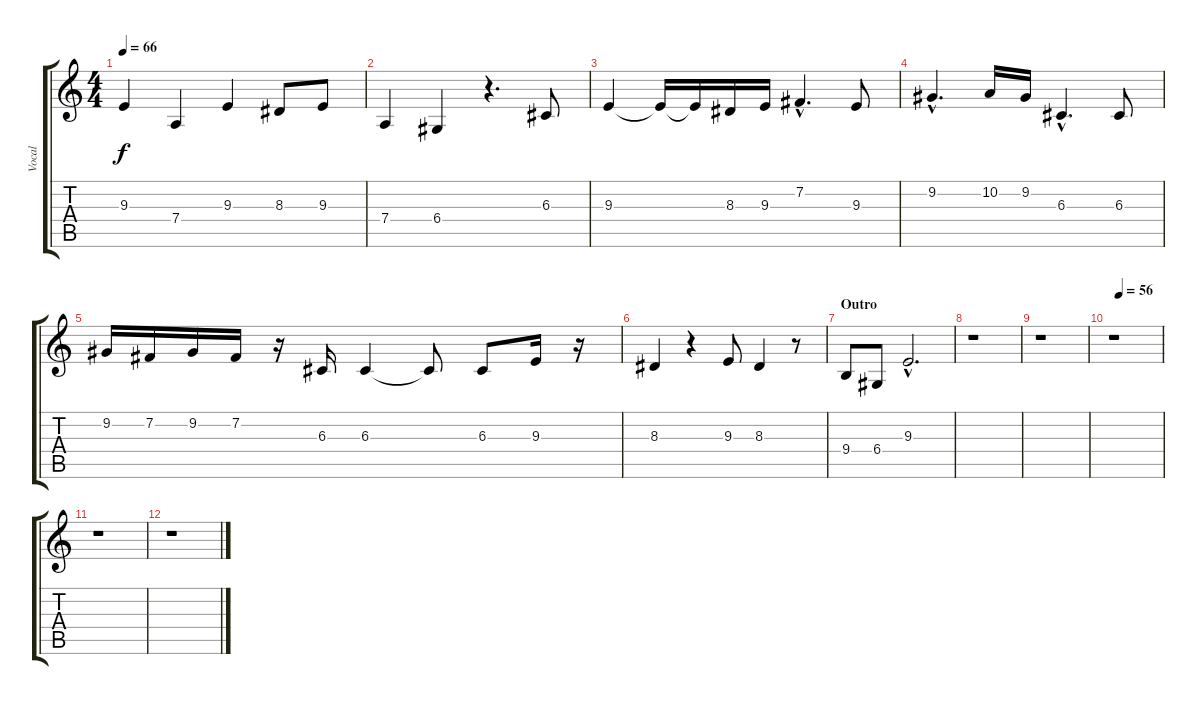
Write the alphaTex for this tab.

\track ("Vocal" "Vocal") {instrument electricpiano1}
\staff {score tabs}
\tuning (E4 B3 G3 D3 A2 E2) {hide}
\ts (4 4)
\tempo 66
\clef g2
\ks c
9.3.4{dy f} 7.4.4 9.3.4 8.3.8 9.3.8 |
7.4.4 6.4.4 r.4{d} 6.3.8 |
9.3.4 9.3{t}.16 9.3{t}.16 8.3.16 9.3.16 7.2{hac}.4{d} 9.3.8 |
9.2{hac}.4{d} 10.2.16 9.2.16 6.3{hac}.4{d} 6.3.8 |
9.2.16 7.2.16 9.2.16 7.2.16 r.16 6.3.16 6.3.4 6.3{t}.8 6.3.8 9.3.16 r.16 |
8.3.4 r.4 9.3.8 8.3.4 r.8 |
\section ("" "Outro")
9.4.8 6.4.8 9.3{hac}.2{d} |
r.1 |
r.1 |
\tempo (56 0.125)
r.1 |
r.1 |
r.1
